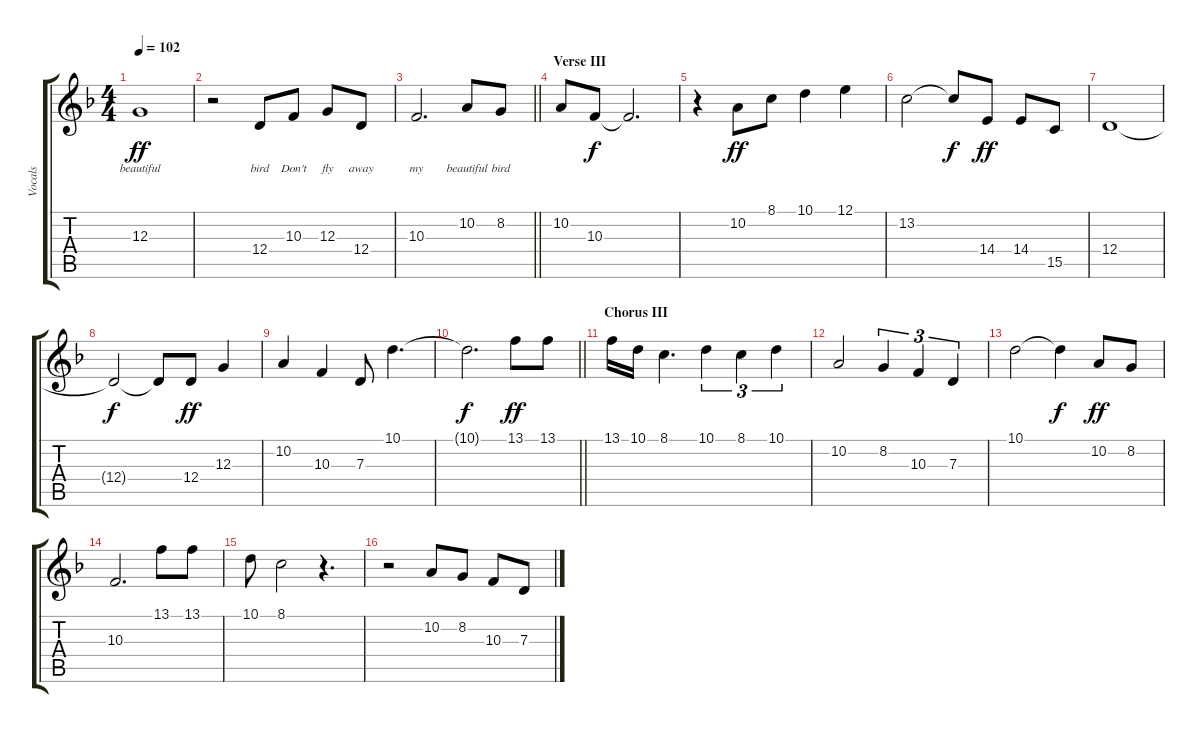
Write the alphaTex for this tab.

\track ("Vocals" "Vocals") {instrument lead2sawtooth}
\staff {score tabs}
\tuning (E4 B3 G3 D3 A2 E2) {hide}
\ts (4 4)
\tempo 102
\clef g2
\ks f
12.3.1{lyrics (0 "beautiful") lyrics (1 "") lyrics (2 "") lyrics (3 "") lyrics (4 "") dy ff} |
r.2 12.4.8{lyrics (0 "bird") lyrics (1 "") lyrics (2 "") lyrics (3 "") lyrics (4 "")} 10.3.8{lyrics (0 "Don't") lyrics (1 "") lyrics (2 "") lyrics (3 "") lyrics (4 "")} 12.3.8{lyrics (0 "fly") lyrics (1 "") lyrics (2 "") lyrics (3 "") lyrics (4 "")} 12.4.8{lyrics (0 "away") lyrics (1 "") lyrics (2 "") lyrics (3 "") lyrics (4 "")} |
\barLineRight lightlight
10.3.2{d lyrics (0 "my") lyrics (1 "") lyrics (2 "") lyrics (3 "") lyrics (4 "")} 10.2.8{lyrics (0 "beautiful") lyrics (1 "") lyrics (2 "") lyrics (3 "") lyrics (4 "")} 8.2.8{lyrics (0 "bird") lyrics (1 "") lyrics (2 "") lyrics (3 "") lyrics (4 "")} |
\section ("" "Verse III")
10.2.8 10.3.8{dy f} 10.3{t}.2{d} |
r.4 10.2.8{dy ff} 8.1.8 10.1.4 12.1.4 |
13.2.2 13.2{t}.8{dy f} 14.4.8{dy ff} 14.4.8 15.5.8 |
12.4.1 |
12.4{t}.2{dy f} 12.4{t}.8 12.4.8{dy ff} 12.3.4 |
10.2.4 10.3.4 7.3.8 10.1.4{d} |
\barLineRight lightlight
10.1{t}.2{d dy f} 13.1.8{dy ff} 13.1.8 |
\section ("" "Chorus III")
13.1.16 10.1.16 8.1.4{d} 10.1.4{tu (3 2)} 8.1.4{tu (3 2)} 10.1.4{tu (3 2)} |
10.2.2 8.2.4{tu (3 2)} 10.3.4{tu (3 2)} 7.3.4{tu (3 2)} |
10.1.2 10.1{t}.4{dy f} 10.2.8{dy ff} 8.2.8 |
10.3.2{d} 13.1.8 13.1.8 |
10.1.8 8.1.2 r.4{d} |
r.2 10.2.8 8.2.8 10.3.8 7.3.8
